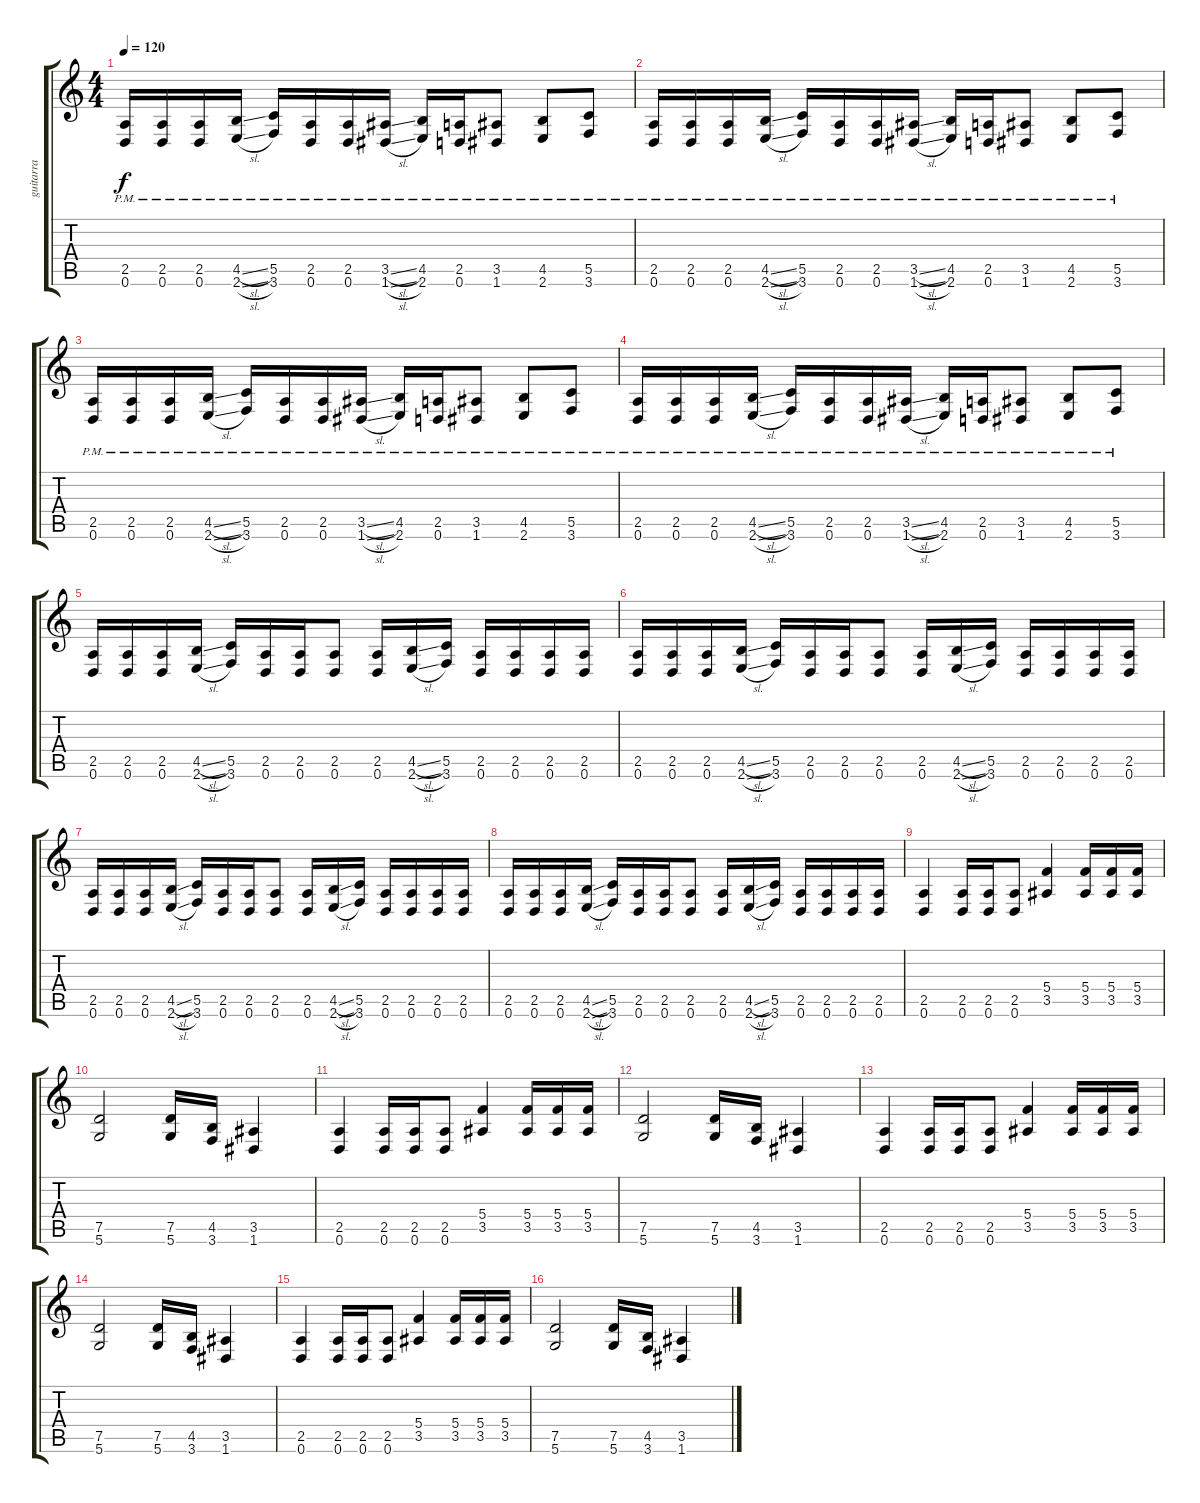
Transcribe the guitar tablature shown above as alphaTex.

\track ("guitarra" "guitarra") {instrument distortionguitar}
\staff {score tabs}
\tuning (D4 A3 F3 C3 G2 D2) {hide}
\ts (4 4)
\tempo 120
\clef g2
\ks c
(2.5{pm} 0.6{pm}).16{dy f} (2.5{pm} 0.6{pm}).16 (2.5{pm} 0.6{pm}).16 (4.5{sl pm} 2.6{sl pm}).16 (5.5{pm} 3.6{pm}).16 (2.5{pm} 0.6{pm}).16 (2.5{pm} 0.6{pm}).16 (3.5{sl pm} 1.6{sl pm}).16 (4.5{pm} 2.6{pm}).16 (2.5{pm} 0.6{pm}).16 (3.5{pm} 1.6{pm}).8 (4.5{pm} 2.6{pm}).8 (5.5{pm} 3.6{pm}).8 |
(2.5{pm} 0.6{pm}).16 (2.5{pm} 0.6{pm}).16 (2.5{pm} 0.6{pm}).16 (4.5{sl pm} 2.6{sl pm}).16 (5.5{pm} 3.6{pm}).16 (2.5{pm} 0.6{pm}).16 (2.5{pm} 0.6{pm}).16 (3.5{sl pm} 1.6{sl pm}).16 (4.5{pm} 2.6{pm}).16 (2.5{pm} 0.6{pm}).16 (3.5{pm} 1.6{pm}).8 (4.5{pm} 2.6{pm}).8 (5.5{pm} 3.6{pm}).8 |
(2.5{pm} 0.6{pm}).16 (2.5{pm} 0.6{pm}).16 (2.5{pm} 0.6{pm}).16 (4.5{sl pm} 2.6{sl pm}).16 (5.5{pm} 3.6{pm}).16 (2.5{pm} 0.6{pm}).16 (2.5{pm} 0.6{pm}).16 (3.5{sl pm} 1.6{sl pm}).16 (4.5{pm} 2.6{pm}).16 (2.5{pm} 0.6{pm}).16 (3.5{pm} 1.6{pm}).8 (4.5{pm} 2.6{pm}).8 (5.5{pm} 3.6{pm}).8 |
(2.5{pm} 0.6{pm}).16 (2.5{pm} 0.6{pm}).16 (2.5{pm} 0.6{pm}).16 (4.5{sl pm} 2.6{sl pm}).16 (5.5{pm} 3.6{pm}).16 (2.5{pm} 0.6{pm}).16 (2.5{pm} 0.6{pm}).16 (3.5{sl pm} 1.6{sl pm}).16 (4.5{pm} 2.6{pm}).16 (2.5{pm} 0.6{pm}).16 (3.5{pm} 1.6{pm}).8 (4.5{pm} 2.6{pm}).8 (5.5{pm} 3.6{pm}).8 |
(2.5 0.6).16 (2.5 0.6).16 (2.5 0.6).16 (4.5{sl} 2.6{sl}).16 (5.5 3.6).16 (2.5 0.6).16 (2.5 0.6).16 (2.5 0.6).8 (2.5 0.6).16 (4.5{sl} 2.6{sl}).16 (5.5 3.6).16 (2.5 0.6).16 (2.5 0.6).16 (2.5 0.6).16 (2.5 0.6).16 |
(2.5 0.6).16 (2.5 0.6).16 (2.5 0.6).16 (4.5{sl} 2.6{sl}).16 (5.5 3.6).16 (2.5 0.6).16 (2.5 0.6).16 (2.5 0.6).8 (2.5 0.6).16 (4.5{sl} 2.6{sl}).16 (5.5 3.6).16 (2.5 0.6).16 (2.5 0.6).16 (2.5 0.6).16 (2.5 0.6).16 |
(2.5 0.6).16 (2.5 0.6).16 (2.5 0.6).16 (4.5{sl} 2.6{sl}).16 (5.5 3.6).16 (2.5 0.6).16 (2.5 0.6).16 (2.5 0.6).8 (2.5 0.6).16 (4.5{sl} 2.6{sl}).16 (5.5 3.6).16 (2.5 0.6).16 (2.5 0.6).16 (2.5 0.6).16 (2.5 0.6).16 |
(2.5 0.6).16 (2.5 0.6).16 (2.5 0.6).16 (4.5{sl} 2.6{sl}).16 (5.5 3.6).16 (2.5 0.6).16 (2.5 0.6).16 (2.5 0.6).8 (2.5 0.6).16 (4.5{sl} 2.6{sl}).16 (5.5 3.6).16 (2.5 0.6).16 (2.5 0.6).16 (2.5 0.6).16 (2.5 0.6).16 |
(2.5 0.6).4 (2.5 0.6).16 (2.5 0.6).16 (2.5 0.6).8 (5.4 3.5).4 (5.4 3.5).16 (5.4 3.5).16 (5.4 3.5).16 |
(7.5 5.6).2 (7.5 5.6).16 (4.5 3.6).16 (3.5 1.6).4 |
(2.5 0.6).4 (2.5 0.6).16 (2.5 0.6).16 (2.5 0.6).8 (5.4 3.5).4 (5.4 3.5).16 (5.4 3.5).16 (5.4 3.5).16 |
(7.5 5.6).2 (7.5 5.6).16 (4.5 3.6).16 (3.5 1.6).4 |
(2.5 0.6).4 (2.5 0.6).16 (2.5 0.6).16 (2.5 0.6).8 (5.4 3.5).4 (5.4 3.5).16 (5.4 3.5).16 (5.4 3.5).16 |
(7.5 5.6).2 (7.5 5.6).16 (4.5 3.6).16 (3.5 1.6).4 |
(2.5 0.6).4 (2.5 0.6).16 (2.5 0.6).16 (2.5 0.6).8 (5.4 3.5).4 (5.4 3.5).16 (5.4 3.5).16 (5.4 3.5).16 |
(7.5 5.6).2 (7.5 5.6).16 (4.5 3.6).16 (3.5 1.6).4
